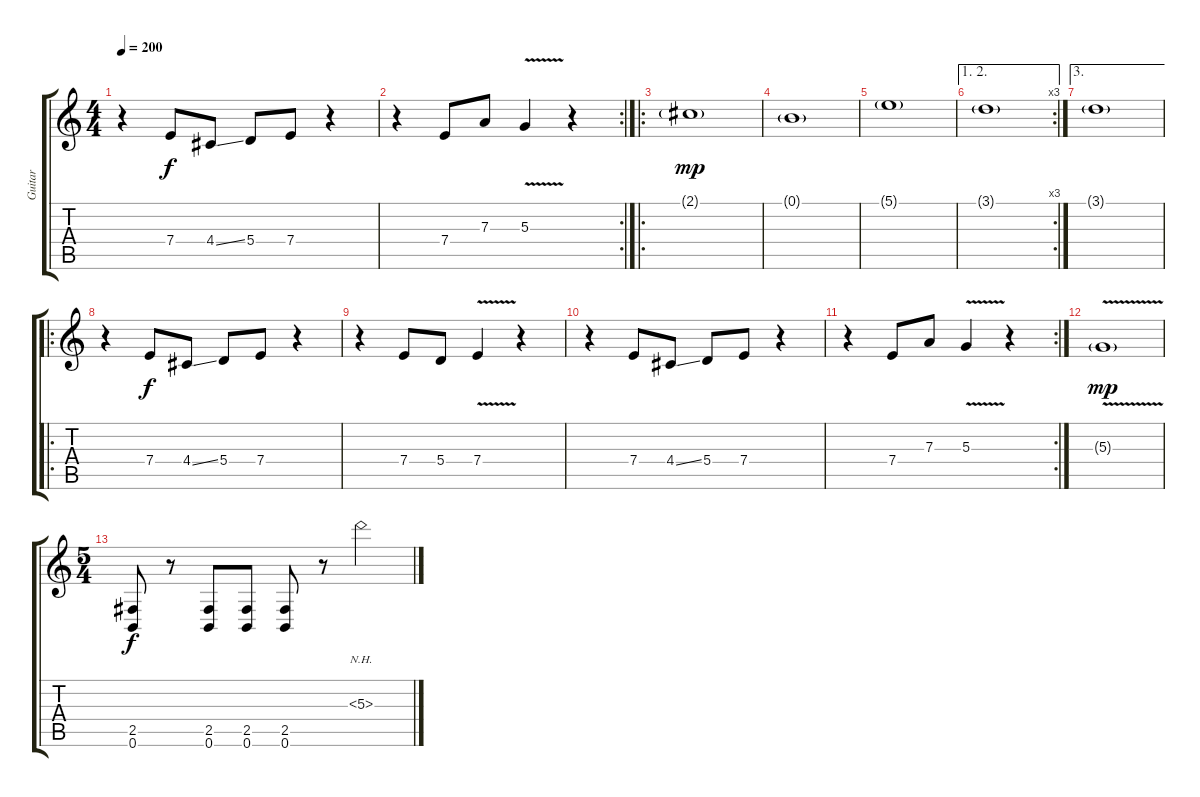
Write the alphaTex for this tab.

\track ("Guitar" "Guitar") {instrument distortionguitar}
\staff {score tabs}
\tuning (B3 Gb3 D3 A2 E2 B1) {hide}
\ts (4 4)
\tempo 200
\clef g2
\ks c
r.4{dy f} 7.4.8 4.4{ss}.8 5.4.8 7.4.8 r.4 |
\rc 2
r.4 7.4.8 7.3.8 5.3{v}.4 r.4 |
\ro
2.1{g}.1{dy mp} |
0.1{g}.1 |
5.1{g}.1 |
\ae (1 2)
\rc 3
3.1{g}.1 |
\ae 3
3.1{g}.1 |
\ro
r.4 7.4.8{dy f} 4.4{ss}.8 5.4.8 7.4.8 r.4 |
r.4 7.4.8 5.4.8 7.4{v}.4 r.4 |
r.4 7.4.8 4.4{ss}.8 5.4.8 7.4.8 r.4 |
\rc 2
r.4 7.4.8 7.3.8 5.3{v}.4 r.4 |
5.3{v g}.1{dy mp} |
\ts (5 4)
(2.5 0.6).8{dy f} r.8 (2.5 0.6).8 (2.5 0.6).8 (2.5 0.6).8 r.8 5.3{nh}.2
